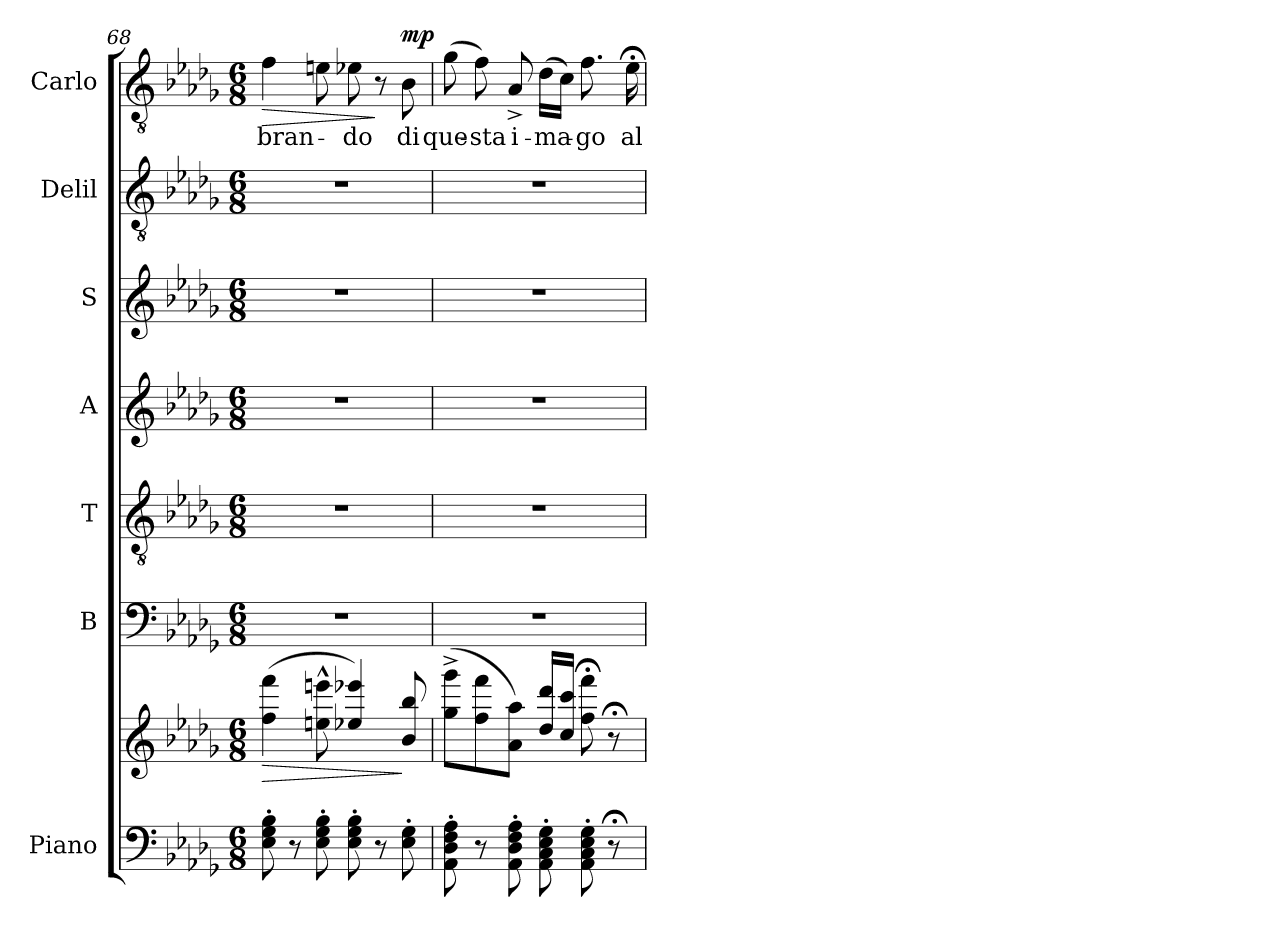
**kern	**kern	**dynam	**kern	**kern	**kern	**kern	**kern	**kern	**text	**dynam
*part7	*part7	*part7	*part6	*part5	*part4	*part3	*part2	*part1	*part1	*part1
*staff8	*staff7	*staff7/8	*staff6	*staff5	*staff4	*staff3	*staff2	*staff1	*staff1	*staff1
*I"Piano	*	*	*I"B	*I"T	*I"A	*I"S	*I"Delil	*I"Carlo	*	*
*I'Pno	*	*	*I'B	*I'T	*I'A	*I'S	*	*	*	*
*clefF4	*clefG2	*	*clefF4	*clefGv2	*clefG2	*clefG2	*clefGv2	*clefGv2	*	*
*k[b-e-a-d-g-]	*k[b-e-a-d-g-]	*	*k[b-e-a-d-g-]	*k[b-e-a-d-g-]	*k[b-e-a-d-g-]	*k[b-e-a-d-g-]	*k[b-e-a-d-g-]	*k[b-e-a-d-g-]	*	*
*M6/8	*M6/8	*	*M6/8	*M6/8	*M6/8	*M6/8	*M6/8	*M6/8	*	*
=68	=68	=68	=68	=68	=68	=68	=68	=68	=68	=68
!	!	!LO:HP:b	!	!	!	!	!	!	!	!LO:HP:b
8E-\' 8G-\' 8B-\'	(4ff\ 4fff\	>	2.r	2.r	2.r	2.r	2.r	4f\	bran-	>
8r	.	.	.	.	.	.	.	.	.	.
8E-\' 8G-\' 8B-\'	8een\^^ 8eeen\^^	.	.	.	.	.	.	8en\	.	.
8E-\' 8G-\' 8B-\'	4ee-X/ 4eee-X/)	.	.	.	.	.	.	8e-X\	-do	.
8r	.	.	.	.	.	.	.	8r	.	]
!	!	!LO:DY:n=1:b=2	!	!	!	!	!	!	!	!
!	!	!LO:DY:n=2:b	!	!	!	!	!	!	!	!LO:DY:a
8E-\' 8G-\'	8b-/ 8bb-/	] mp mp	.	.	.	.	.	8B-\	di	mp
=69	=69	=69	=69	=69	=69	=69	=69	=69	=69	=69
8AA-\' 8D-\' 8F\' 8A-\'	(8gg-\^ 8ggg-\^L	.	2.r	2.r	2.r	2.r	2.r	(8g-\	que-	.
8r	8ff\ 8fff\	.	.	.	.	.	.	8f\)	-sta	.
8AA-\' 8D-\' 8F\' 8A-\'	8a-\ 8aa-\J)	.	.	.	.	.	.	8A-^/	i-	.
8AA-\' 8C\' 8E-\' 8G-\'	16dd-/ 16ddd-/LL	.	.	.	.	.	.	(16d-\LL	-ma-	.
.	16cc/ 16ccc/JJ	.	.	.	.	.	.	16c\JJ)	.	.
8AA-\' 8C\' 8E-\' 8G-\'	8ff\;< 8fff\;<	.	.	.	.	.	.	8.f\	-go	.
8r;<	8r;<	.	.	.	.	.	.	.	.	.
.	.	.	.	.	.	.	.	16e-;<\	al	.
=	=	=	=	=	=	=	=	=	=	=
*-	*-	*-	*-	*-	*-	*-	*-	*-	*-	*-
